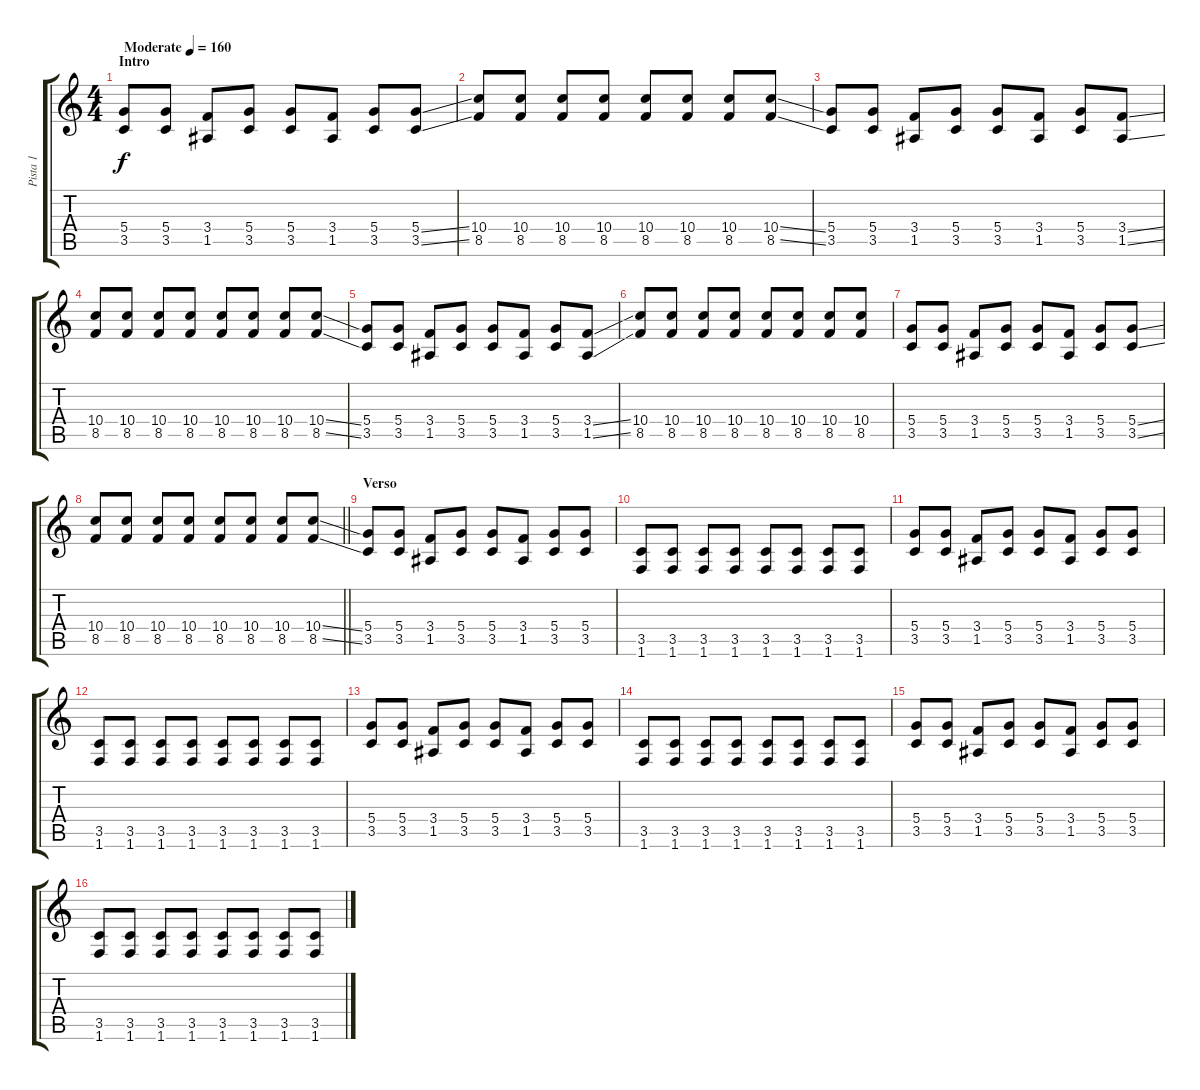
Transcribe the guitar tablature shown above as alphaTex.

\track ("Pista 1" "Pista 1") {instrument distortionguitar}
\staff {score tabs}
\tuning (E4 B3 G3 D3 A2 E2) {hide}
\ts (4 4)
\section ("" "Intro")
\tempo (160 "Moderate")
\clef g2
\ks c
(5.4 3.5).8{dy f instrument distortionguitar} (5.4 3.5).8 (3.4 1.5).8 (5.4 3.5).8 (5.4 3.5).8 (3.4 1.5).8 (5.4 3.5).8 (5.4{ss} 3.5{ss}).8 |
(10.4 8.5).8 (10.4 8.5).8 (10.4 8.5).8 (10.4 8.5).8 (10.4 8.5).8 (10.4 8.5).8 (10.4 8.5).8 (10.4{ss} 8.5{ss}).8 |
(5.4 3.5).8 (5.4 3.5).8 (3.4 1.5).8 (5.4 3.5).8 (5.4 3.5).8 (3.4 1.5).8 (5.4 3.5).8 (3.4{ss} 1.5{ss}).8 |
(10.4 8.5).8 (10.4 8.5).8 (10.4 8.5).8 (10.4 8.5).8 (10.4 8.5).8 (10.4 8.5).8 (10.4 8.5).8 (10.4{ss} 8.5{ss}).8 |
(5.4 3.5).8 (5.4 3.5).8 (3.4 1.5).8 (5.4 3.5).8 (5.4 3.5).8 (3.4 1.5).8 (5.4 3.5).8 (3.4{ss} 1.5{ss}).8 |
(10.4 8.5).8 (10.4 8.5).8 (10.4 8.5).8 (10.4 8.5).8 (10.4 8.5).8 (10.4 8.5).8 (10.4 8.5).8 (10.4 8.5).8 |
(5.4 3.5).8 (5.4 3.5).8 (3.4 1.5).8 (5.4 3.5).8 (5.4 3.5).8 (3.4 1.5).8 (5.4 3.5).8 (5.4{ss} 3.5{ss}).8 |
\barLineRight lightlight
(10.4 8.5).8 (10.4 8.5).8 (10.4 8.5).8 (10.4 8.5).8 (10.4 8.5).8 (10.4 8.5).8 (10.4 8.5).8 (10.4{ss} 8.5{ss}).8 |
\section ("" "Verso")
(5.4 3.5).8 (5.4 3.5).8 (3.4 1.5).8 (5.4 3.5).8 (5.4 3.5).8 (3.4 1.5).8 (5.4 3.5).8 (5.4 3.5).8 |
(3.5 1.6).8 (3.5 1.6).8 (3.5 1.6).8 (3.5 1.6).8 (3.5 1.6).8 (3.5 1.6).8 (3.5 1.6).8 (3.5 1.6).8 |
(5.4 3.5).8 (5.4 3.5).8 (3.4 1.5).8 (5.4 3.5).8 (5.4 3.5).8 (3.4 1.5).8 (5.4 3.5).8 (5.4 3.5).8 |
(3.5 1.6).8 (3.5 1.6).8 (3.5 1.6).8 (3.5 1.6).8 (3.5 1.6).8 (3.5 1.6).8 (3.5 1.6).8 (3.5 1.6).8 |
(5.4 3.5).8 (5.4 3.5).8 (3.4 1.5).8 (5.4 3.5).8 (5.4 3.5).8 (3.4 1.5).8 (5.4 3.5).8 (5.4 3.5).8 |
(3.5 1.6).8 (3.5 1.6).8 (3.5 1.6).8 (3.5 1.6).8 (3.5 1.6).8 (3.5 1.6).8 (3.5 1.6).8 (3.5 1.6).8 |
(5.4 3.5).8 (5.4 3.5).8 (3.4 1.5).8 (5.4 3.5).8 (5.4 3.5).8 (3.4 1.5).8 (5.4 3.5).8 (5.4 3.5).8 |
(3.5 1.6).8 (3.5 1.6).8 (3.5 1.6).8 (3.5 1.6).8 (3.5 1.6).8 (3.5 1.6).8 (3.5 1.6).8 (3.5 1.6).8
